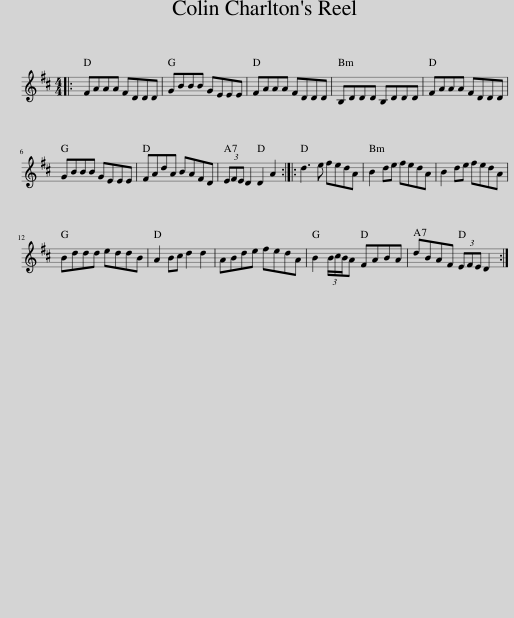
X:1
L:1/8
M:4/4
I:linebreak $
K:D
V:1 treble
V:1
|: FAAA FDDD | GBBB GEEE | FAAA FDDD | B,DDD B,DDD | FAAA FDDD |$ %5
 GBBB GEEE | FAdA BAFD | (3EFE D2 D2 A2 :: d3 e fedA | B2 de fedA | %10
 B2 de fedA |$ Bddd eddB | A2 Bc d2 d2 | ABde fedA | B2 (3B/c/B/A FABA | %15
 dBAF (3EFE D2 :| %16
